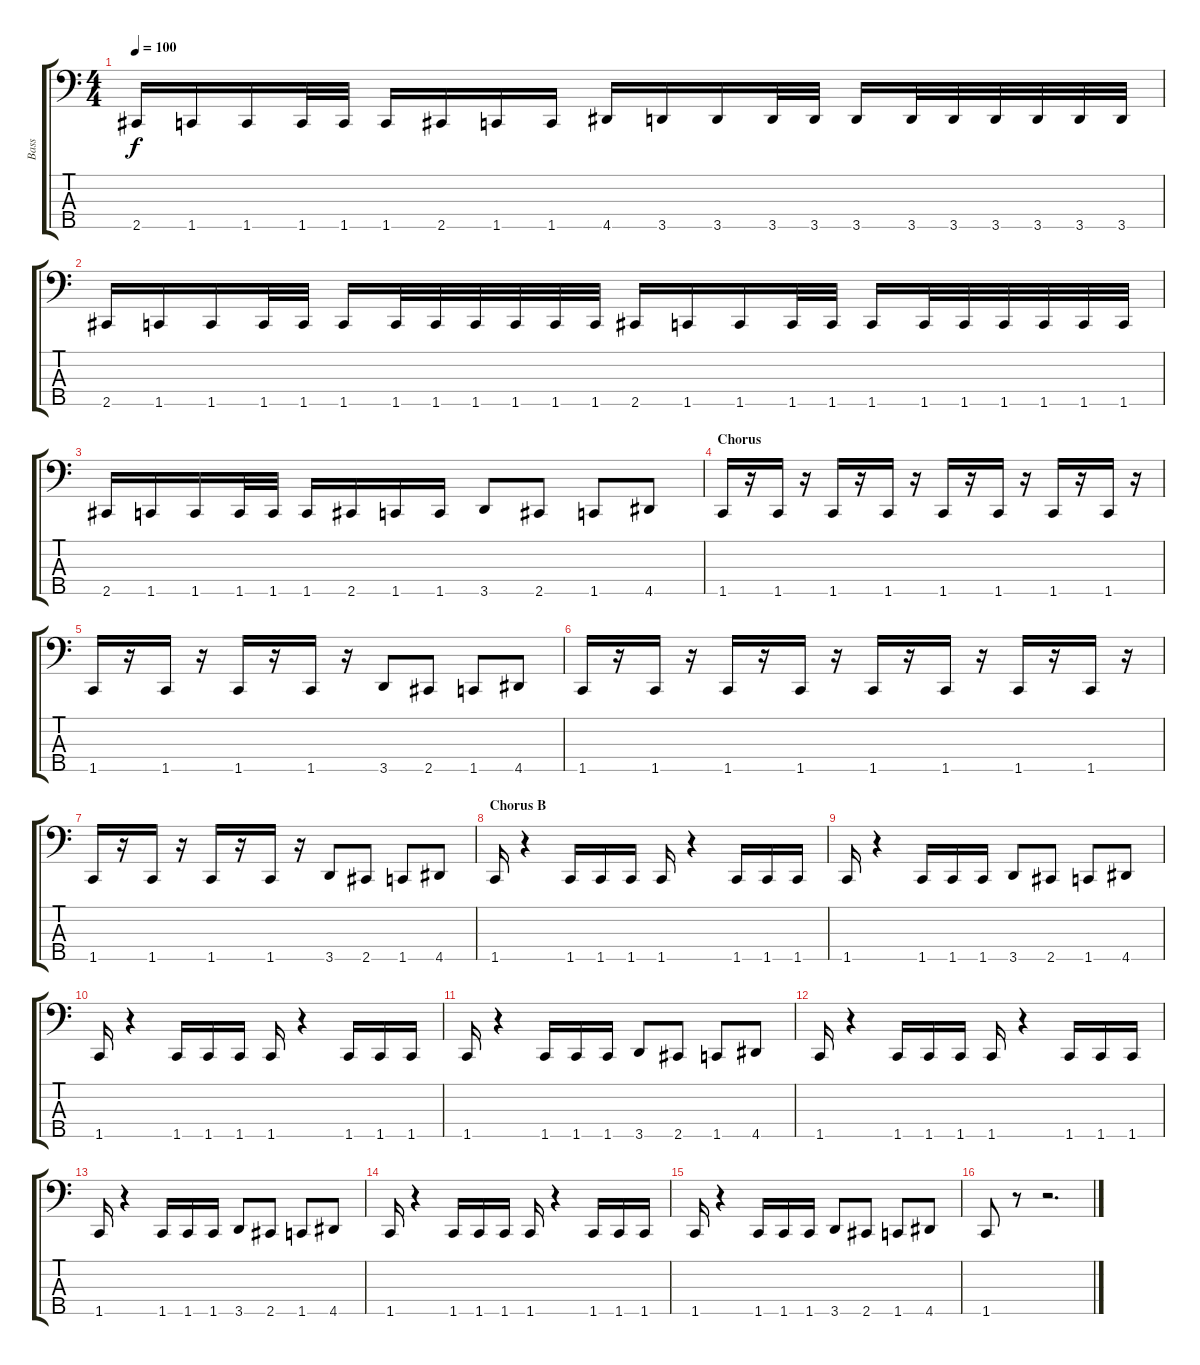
\track ("Bass" "Bass") {instrument electricbasspick}
\staff {score tabs}
\tuning (G2 D2 A1 E1 B0) {hide}
\ts (4 4)
\tempo 100
\clef f4
\ks c
2.5.16{dy f} 1.5.16 1.5.16 1.5.32 1.5.32 1.5.16 2.5.16 1.5.16 1.5.16 4.5.16 3.5.16 3.5.16 3.5.32 3.5.32 3.5.16 3.5.32 3.5.32 3.5.32 3.5.32 3.5.32 3.5.32 |
2.5.16 1.5.16 1.5.16 1.5.32 1.5.32 1.5.16 1.5.32 1.5.32 1.5.32 1.5.32 1.5.32 1.5.32 2.5.16 1.5.16 1.5.16 1.5.32 1.5.32 1.5.16 1.5.32 1.5.32 1.5.32 1.5.32 1.5.32 1.5.32 |
2.5.16 1.5.16 1.5.16 1.5.32 1.5.32 1.5.16 2.5.16 1.5.16 1.5.16 3.5.8 2.5.8 1.5.8 4.5.8 |
\section ("" "Chorus")
1.5.16 r.16 1.5.16 r.16 1.5.16 r.16 1.5.16 r.16 1.5.16 r.16 1.5.16 r.16 1.5.16 r.16 1.5.16 r.16 |
1.5.16 r.16 1.5.16 r.16 1.5.16 r.16 1.5.16 r.16 3.5.8 2.5.8 1.5.8 4.5.8 |
1.5.16 r.16 1.5.16 r.16 1.5.16 r.16 1.5.16 r.16 1.5.16 r.16 1.5.16 r.16 1.5.16 r.16 1.5.16 r.16 |
1.5.16 r.16 1.5.16 r.16 1.5.16 r.16 1.5.16 r.16 3.5.8 2.5.8 1.5.8 4.5.8 |
\section ("" "Chorus B")
1.5.16 r.4 1.5.16 1.5.16 1.5.16 1.5.16 r.4 1.5.16 1.5.16 1.5.16 |
1.5.16 r.4 1.5.16 1.5.16 1.5.16 3.5.8 2.5.8 1.5.8 4.5.8 |
1.5.16 r.4 1.5.16 1.5.16 1.5.16 1.5.16 r.4 1.5.16 1.5.16 1.5.16 |
1.5.16 r.4 1.5.16 1.5.16 1.5.16 3.5.8 2.5.8 1.5.8 4.5.8 |
1.5.16 r.4 1.5.16 1.5.16 1.5.16 1.5.16 r.4 1.5.16 1.5.16 1.5.16 |
1.5.16 r.4 1.5.16 1.5.16 1.5.16 3.5.8 2.5.8 1.5.8 4.5.8 |
1.5.16 r.4 1.5.16 1.5.16 1.5.16 1.5.16 r.4 1.5.16 1.5.16 1.5.16 |
1.5.16 r.4 1.5.16 1.5.16 1.5.16 3.5.8 2.5.8 1.5.8 4.5.8 |
1.5.8 r.8 r.2{d}
